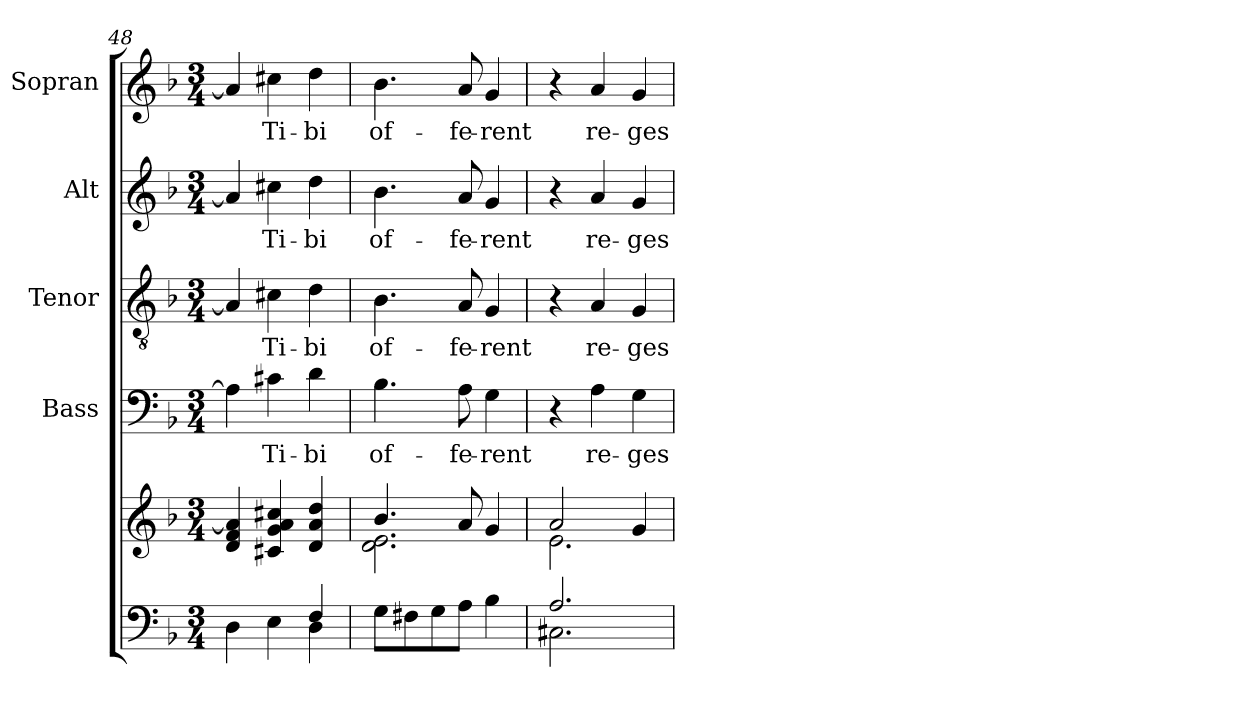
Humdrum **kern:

**kern	**kern	**kern	**text	**kern	**text	**kern	**text	**kern	**text
*part5	*part5	*part4	*part4	*part3	*part3	*part2	*part2	*part1	*part1
*staff6	*staff5	*staff4	*staff4	*staff3	*staff3	*staff2	*staff2	*staff1	*staff1
*	*	*I"Bass	*	*I"Tenor	*	*I"Alt	*	*I"Sopran	*
*	*	*I'B.	*	*I'T.	*	*I'A.	*	*I'S.	*
*clefF4	*clefG2	*clefF4	*	*clefGv2	*	*clefG2	*	*clefG2	*
*k[b-]	*k[b-]	*k[b-]	*	*k[b-]	*	*k[b-]	*	*k[b-]	*
*F:	*F:	*F:	*	*F:	*	*F:	*	*F:	*
*M3/4	*M3/4	*M3/4	*	*M3/4	*	*M3/4	*	*M3/4	*
=48	=48	=48	=48	=48	=48	=48	=48	=48	=48
*^	*	*	*	*	*	*	*	*	*
2ryy	4D\	4d/ 4f/ 4a/]	4A\]	.	4A/]	.	4a/]	.	4a/]	.
!	!	!	!	!LO:LY:b	!	!LO:LY:b	!	!LO:LY:b	!	!LO:LY:b
.	4E\	4c#X/ 4g/ 4a/ 4cc#X/	4c#X\	Ti-	4c#X\	Ti-	4cc#X\	Ti-	4cc#X\	Ti-
!	!	!	!	!LO:LY:b	!	!LO:LY:b	!	!LO:LY:b	!	!LO:LY:b
4F/	4D\	4d/ 4a/ 4dd/	4d\	-bi	4d\	-bi	4dd\	-bi	4dd\	-bi
=49	=49	=49	=49	=49	=49	=49	=49	=49	=49	=49
*	*	*^	*	*	*	*	*	*	*	*
!	!	!	!	!	!LO:LY:b	!	!LO:LY:b	!	!LO:LY:b	!	!LO:LY:b
*v	*v	*	*	*	*	*	*	*	*	*	*
8G\L	4.b-/	2.d\ 2.e\	4.B-\	of-	4.B-\	of-	4.b-\	of-	4.b-\	of-
8F#X\	.	.	.	.	.	.	.	.	.	.
8G\	.	.	.	.	.	.	.	.	.	.
!	!	!	!	!LO:LY:b	!	!LO:LY:b	!	!LO:LY:b	!	!LO:LY:b
8A\J	8a/	.	8A\	-fe-	8A/	-fe-	8a/	-fe-	8a/	-fe-
!	!	!	!	!LO:LY:b	!	!LO:LY:b	!	!LO:LY:b	!	!LO:LY:b
4B-\	4g/	.	4G\	-rent	4G/	-rent	4g/	-rent	4g/	-rent
=50	=50	=50	=50	=50	=50	=50	=50	=50	=50	=50
*^	*	*	*	*	*	*	*	*	*	*
2.A/	2.C#X\	2a/	2.e\	4r	.	4r	.	4r	.	4r	.
!	!	!	!	!	!LO:LY:b	!	!LO:LY:b	!	!LO:LY:b	!	!LO:LY:b
.	.	.	.	4A\	re-	4A/	re-	4a/	re-	4a/	re-
!	!	!	!	!	!LO:LY:b	!	!LO:LY:b	!	!LO:LY:b	!	!LO:LY:b
.	.	4g/	.	4G\	-ges	4G/	-ges	4g/	-ges	4g/	-ges
*v	*v	*	*	*	*	*	*	*	*	*	*
*	*v	*v	*	*	*	*	*	*	*	*
=	=	=	=	=	=	=	=	=	=
*-	*-	*-	*-	*-	*-	*-	*-	*-	*-
